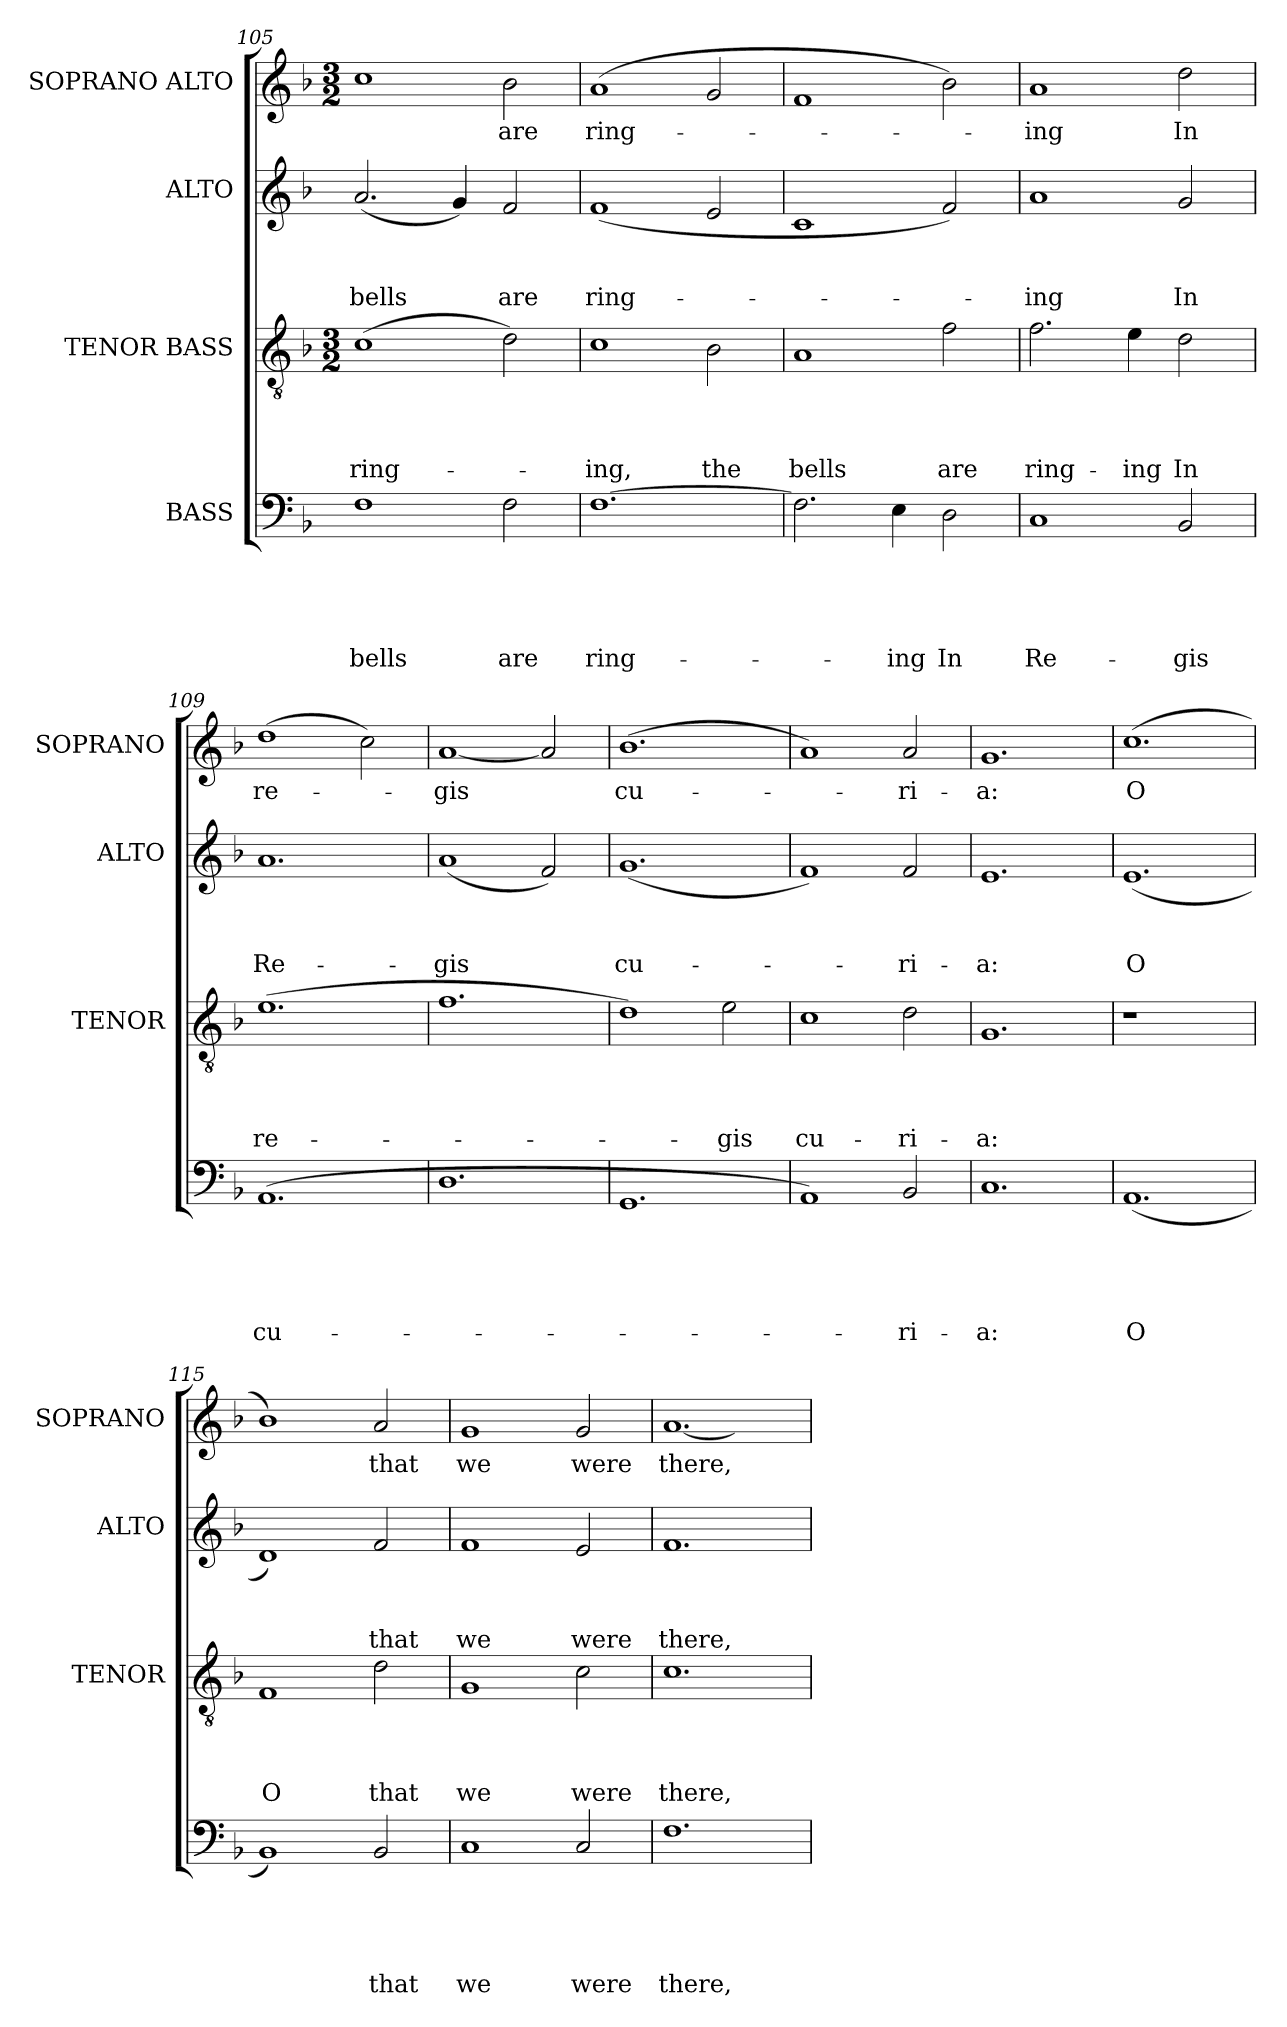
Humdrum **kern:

**kern	**text	**text	**text	**text	**text	**kern	**text	**text	**text	**text	**kern	**text	**text	**text	**kern	**text
*part4	*part4	*part4	*part4	*part4	*part4	*part3	*part3	*part3	*part3	*part3	*part2	*part2	*part2	*part2	*part1	*part1
*staff4	*staff4	*staff4	*staff4	*staff4	*staff4	*staff3	*staff3	*staff3	*staff3	*staff3	*staff2	*staff2	*staff2	*staff2	*staff1	*staff1
*I"BASS	*	*	*	*	*	*I"TENOR BASS	*	*	*	*	*I"ALTO	*	*	*	*I"SOPRANO ALTO	*
*	*	*	*	*	*	*I'TENOR	*	*	*	*	*I'ALTO	*	*	*	*I'SOPRANO	*
*clefF4	*	*	*	*	*	*clefGv2	*	*	*	*	*clefG2	*	*	*	*clefG2	*
*k[b-]	*	*	*	*	*	*k[b-]	*	*	*	*	*k[b-]	*	*	*	*k[b-]	*
*F:	*	*	*	*	*	*F:	*	*	*	*	*F:	*	*	*	*F:	*
*	*	*	*	*	*	*M3/2	*	*	*	*	*	*	*	*	*M3/2	*
=105	=105	=105	=105	=105	=105	=105	=105	=105	=105	=105	=105	=105	=105	=105	=105	=105
!	!	!	!	!	!LO:LY:b	!	!	!	!	!LO:LY:b	!	!	!	!LO:LY:b	!	!
1F	.	.	.	.	bells	(>1c	.	.	.	ring-	(<2.a/	.	.	bells	1cc	.
.	.	.	.	.	.	.	.	.	.	.	4g/)	.	.	.	.	.
!	!	!	!	!	!LO:LY:b	!	!	!	!	!	!	!	!	!LO:LY:b	!	!LO:LY:b
2F\	.	.	.	.	are	2d\)	.	.	.	.	2f/	.	.	are	2b-\	are
=106	=106	=106	=106	=106	=106	=106	=106	=106	=106	=106	=106	=106	=106	=106	=106	=106
!	!	!	!	!	!LO:LY:b	!	!	!	!	!LO:LY:b	!	!	!	!LO:LY:b	!	!LO:LY:b
[>1.F	.	.	.	.	ring-	1c	.	.	.	-ing,	(<1f	.	.	ring-	(>1a	ring-
!	!	!	!	!	!	!	!	!	!	!LO:LY:b	!	!	!	!	!	!
.	.	.	.	.	.	2B-\	.	.	.	the	2e/	.	.	.	2g/	.
=107	=107	=107	=107	=107	=107	=107	=107	=107	=107	=107	=107	=107	=107	=107	=107	=107
!	!	!	!	!	!	!	!	!	!	!LO:LY:b	!	!	!	!	!	!
2.F\]	.	.	.	.	.	1A	.	.	.	bells	1c	.	.	.	1f	.
!	!	!	!	!	!LO:LY:b	!	!	!	!	!	!	!	!	!	!	!
4E\	.	.	.	.	-ing	.	.	.	.	.	.	.	.	.	.	.
!	!	!	!	!	!LO:LY:b	!	!	!	!	!LO:LY:b	!	!	!	!	!	!
2D\	.	.	.	.	In	2f\	.	.	.	are	2f/)	.	.	.	2b-\)	.
!!LO:LB:g=z
=108	=108	=108	=108	=108	=108	=108	=108	=108	=108	=108	=108	=108	=108	=108	=108	=108
!	!	!	!	!	!LO:LY:b	!	!	!	!	!LO:LY:b	!	!	!	!LO:LY:b	!	!LO:LY:b
1C	.	.	.	.	Re-	2.f\	.	.	.	ring-	1a	.	.	-ing	1a	-ing
!	!	!	!	!	!	!	!	!	!	!LO:LY:b	!	!	!	!	!	!
.	.	.	.	.	.	4e\	.	.	.	-ing	.	.	.	.	.	.
!	!	!	!	!	!LO:LY:b	!	!	!	!	!LO:LY:b	!	!	!	!LO:LY:b	!	!LO:LY:b
2BB-/	.	.	.	.	-gis	2d\	.	.	.	In	2g/	.	.	In	2dd\	In
=109	=109	=109	=109	=109	=109	=109	=109	=109	=109	=109	=109	=109	=109	=109	=109	=109
!	!	!	!	!	!LO:LY:b	!	!	!	!	!LO:LY:b	!	!	!	!LO:LY:b	!	!LO:LY:b
(>1.AA	.	.	.	.	cu-	(>1.e	.	.	.	re-	1.a	.	.	Re-	(>1dd	re-
.	.	.	.	.	.	.	.	.	.	.	.	.	.	.	2cc\)	.
=110	=110	=110	=110	=110	=110	=110	=110	=110	=110	=110	=110	=110	=110	=110	=110	=110
!	!	!	!	!	!	!	!	!	!	!	!	!	!	!LO:LY:b	!	!LO:LY:b
1.D	.	.	.	.	.	1.f	.	.	.	.	(<1a	.	.	-gis	[<1a	-gis
.	.	.	.	.	.	.	.	.	.	.	2f/)	.	.	.	2a/]	.
=111	=111	=111	=111	=111	=111	=111	=111	=111	=111	=111	=111	=111	=111	=111	=111	=111
!	!	!	!	!	!	!	!	!	!	!	!	!	!	!LO:LY:b	!	!LO:LY:b
1.GG	.	.	.	.	.	1d)	.	.	.	.	(<1.g	.	.	cu-	(>1.b-	cu-
!	!	!	!	!	!	!	!	!	!	!LO:LY:b	!	!	!	!	!	!
.	.	.	.	.	.	2e\	.	.	.	-gis	.	.	.	.	.	.
=112	=112	=112	=112	=112	=112	=112	=112	=112	=112	=112	=112	=112	=112	=112	=112	=112
!	!	!	!	!	!	!	!	!	!	!LO:LY:b	!	!	!	!	!	!
1AA)	.	.	.	.	.	1c	.	.	.	cu-	1f)	.	.	.	1a)	.
!	!	!	!	!	!LO:LY:b	!	!	!	!	!LO:LY:b	!	!	!	!LO:LY:b	!	!LO:LY:b
2BB-/	.	.	.	.	-ri-	2d\	.	.	.	-ri-	2f/	.	.	-ri-	2a/	-ri-
=113	=113	=113	=113	=113	=113	=113	=113	=113	=113	=113	=113	=113	=113	=113	=113	=113
!	!	!	!	!	!LO:LY:b	!	!	!	!	!LO:LY:b	!	!	!	!LO:LY:b	!	!LO:LY:b
1.C	.	.	.	.	-a:	1.G	.	.	.	-a:	1.e	.	.	-a:	1.g	-a:
=114	=114	=114	=114	=114	=114	=114	=114	=114	=114	=114	=114	=114	=114	=114	=114	=114
!	!	!	!	!	!LO:LY:b	!LO:N:vis=1	!	!	!	!	!	!	!	!LO:LY:b	!	!LO:LY:b
(<1.AA	.	.	.	.	O	1.r	.	.	.	.	(<1.e	.	.	O	(>1.cc	O
=115	=115	=115	=115	=115	=115	=115	=115	=115	=115	=115	=115	=115	=115	=115	=115	=115
!	!	!	!	!	!	!	!	!	!	!LO:LY:b	!	!	!	!	!	!
1BB-)	.	.	.	.	.	1F	.	.	.	O	1d)	.	.	.	1b-)	.
!	!	!	!	!	!LO:LY:b	!	!	!	!	!LO:LY:b	!	!	!	!LO:LY:b	!	!LO:LY:b
2BB-/	.	.	.	.	that	2d\	.	.	.	that	2f/	.	.	that	2a/	that
!!LO:LB:g=z
=116	=116	=116	=116	=116	=116	=116	=116	=116	=116	=116	=116	=116	=116	=116	=116	=116
!	!	!	!	!	!LO:LY:b	!	!	!	!	!LO:LY:b	!	!	!	!LO:LY:b	!	!LO:LY:b
1C	.	.	.	.	we	1G	.	.	.	we	1f	.	.	we	1g	we
!	!	!	!	!	!LO:LY:b	!	!	!	!	!LO:LY:b	!	!	!	!LO:LY:b	!	!LO:LY:b
2C/	.	.	.	.	were	2c\	.	.	.	were	2e/	.	.	were	2g/	were
=117	=117	=117	=117	=117	=117	=117	=117	=117	=117	=117	=117	=117	=117	=117	=117	=117
!	!	!	!	!	!LO:LY:b	!	!	!	!	!LO:LY:b	!	!	!	!LO:LY:b	!	!LO:LY:b
1.F	.	.	.	.	there,	1.c	.	.	.	there,	1.f	.	.	there,	[<1.a	there,
=	=	=	=	=	=	=	=	=	=	=	=	=	=	=	=	=
*-	*-	*-	*-	*-	*-	*-	*-	*-	*-	*-	*-	*-	*-	*-	*-	*-
